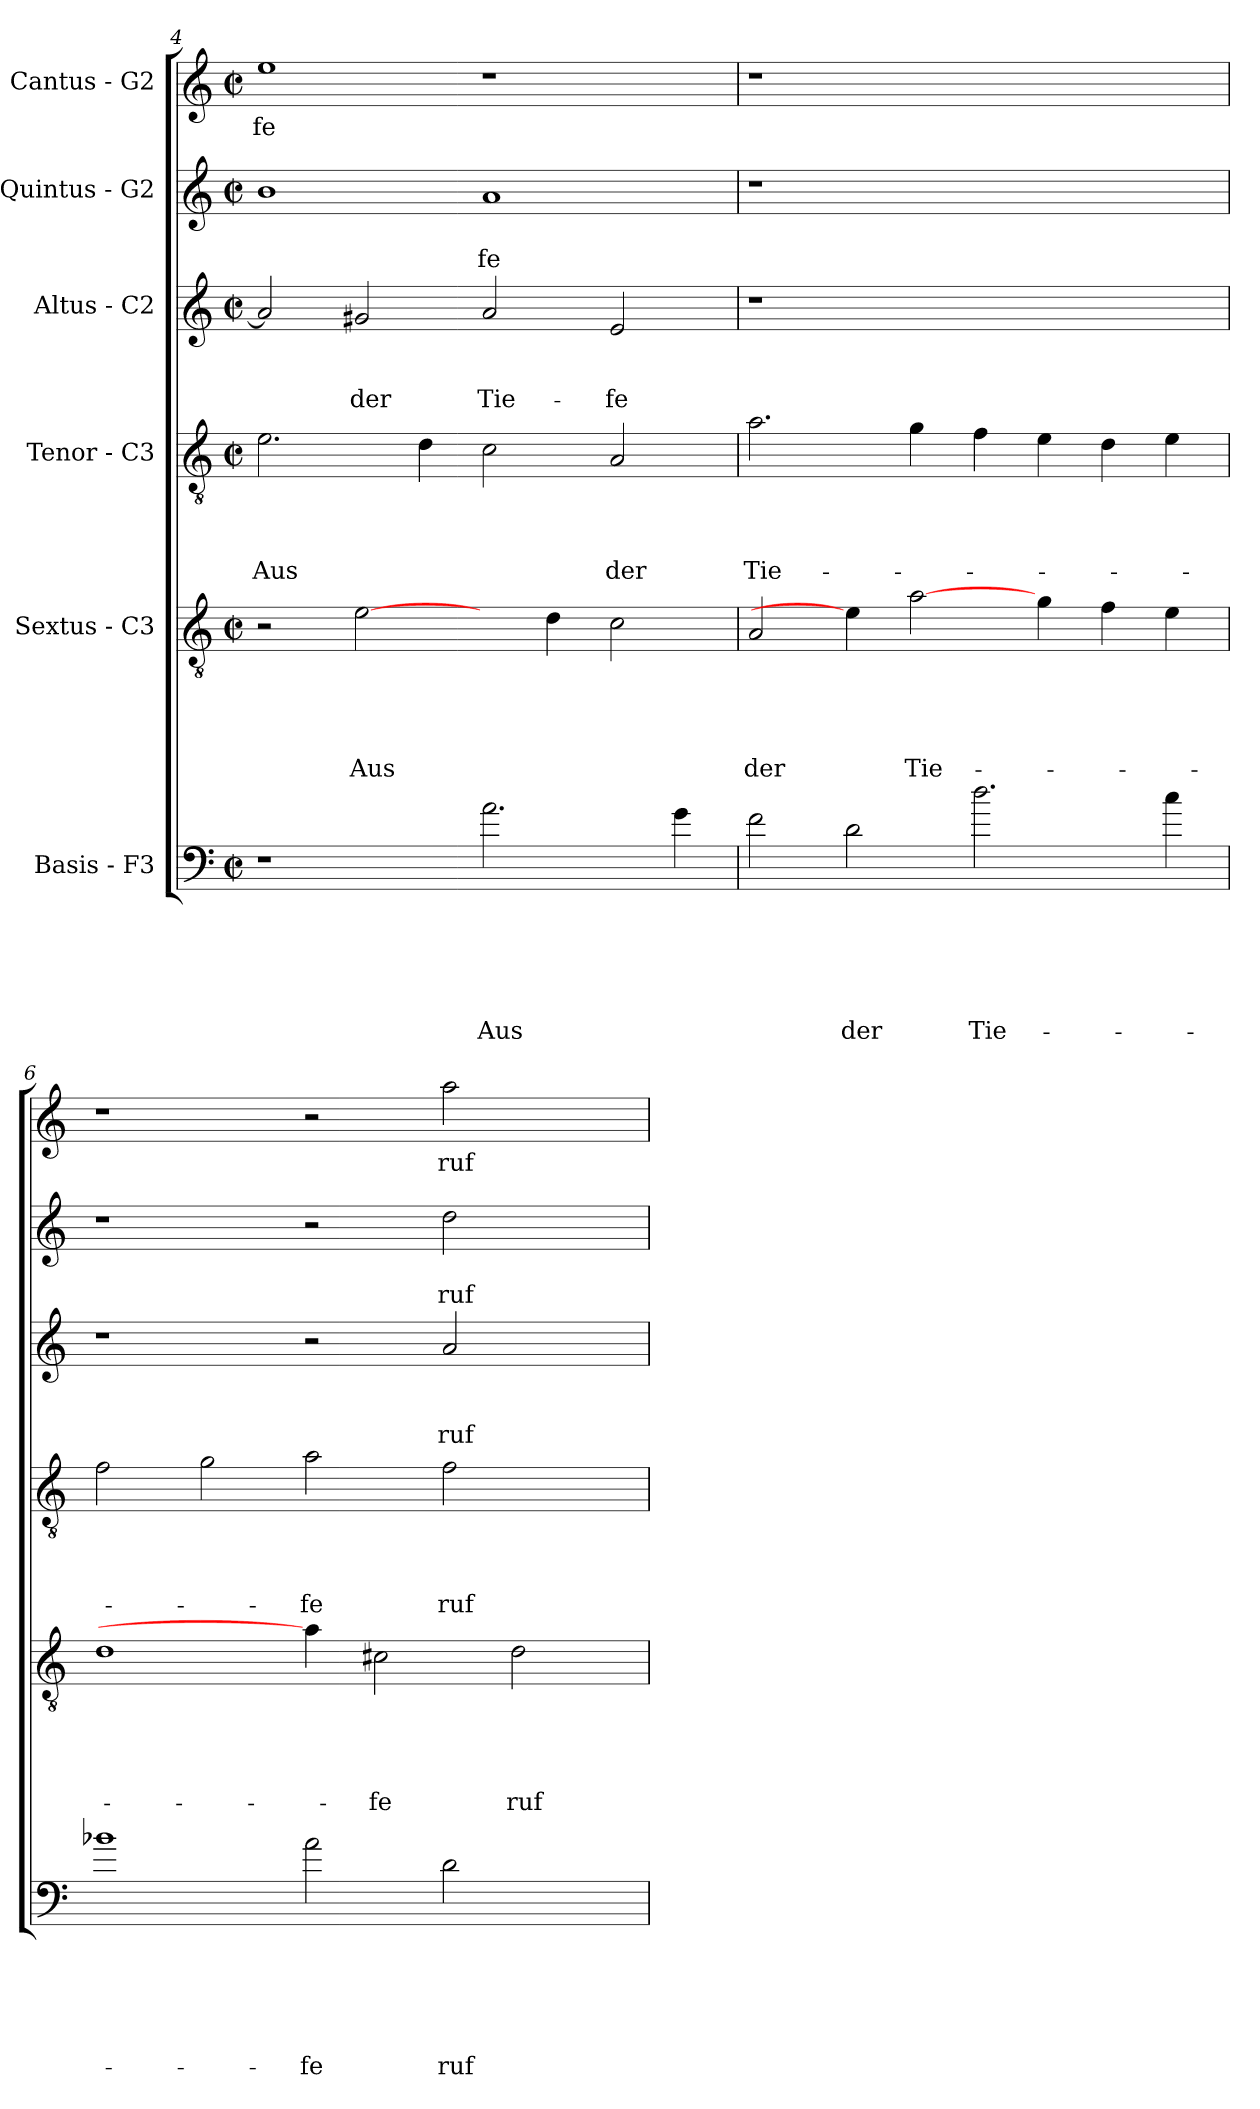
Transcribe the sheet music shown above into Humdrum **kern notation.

**kern	**text	**text	**text	**text	**text	**text	**kern	**text	**text	**text	**text	**text	**kern	**text	**text	**text	**text	**kern	**text	**text	**text	**kern	**text	**text	**kern	**text
*part6	*part6	*part6	*part6	*part6	*part6	*part6	*part5	*part5	*part5	*part5	*part5	*part5	*part4	*part4	*part4	*part4	*part4	*part3	*part3	*part3	*part3	*part2	*part2	*part2	*part1	*part1
*staff6	*staff6	*staff6	*staff6	*staff6	*staff6	*staff6	*staff5	*staff5	*staff5	*staff5	*staff5	*staff5	*staff4	*staff4	*staff4	*staff4	*staff4	*staff3	*staff3	*staff3	*staff3	*staff2	*staff2	*staff2	*staff1	*staff1
*I"Basis - F3	*	*	*	*	*	*	*I"Sextus - C3	*	*	*	*	*	*I"Tenor - C3	*	*	*	*	*I"Altus - C2	*	*	*	*I"Quintus - G2	*	*	*I"Cantus - G2	*
*clefF4	*	*	*	*	*	*	*clefGv2	*	*	*	*	*	*clefGv2	*	*	*	*	*clefG2	*	*	*	*clefG2	*	*	*clefG2	*
*ITrd8c14	*	*	*	*	*	*	*	*	*	*	*	*	*	*	*	*	*	*	*	*	*	*	*	*	*	*
*k[]	*	*	*	*	*	*	*k[]	*	*	*	*	*	*k[]	*	*	*	*	*k[]	*	*	*	*k[]	*	*	*k[]	*
*C:	*	*	*	*	*	*	*C:	*	*	*	*	*	*C:	*	*	*	*	*C:	*	*	*	*C:	*	*	*C:	*
*M2/2	*	*	*	*	*	*	*M2/2	*	*	*	*	*	*M2/2	*	*	*	*	*M2/2	*	*	*	*M2/2	*	*	*M2/2	*
*met(c|)	*	*	*	*	*	*	*met(c|)	*	*	*	*	*	*met(c|)	*	*	*	*	*met(c|)	*	*	*	*met(c|)	*	*	*met(c|)	*
=4	=4	=4	=4	=4	=4	=4	=4	=4	=4	=4	=4	=4	=4	=4	=4	=4	=4	=4	=4	=4	=4	=4	=4	=4	=4	=4
!	!	!	!	!	!	!	!	!	!	!	!	!	!	!	!	!	!LO:LY:b	!	!	!	!	!	!	!	!	!LO:LY:b
1r	.	.	.	.	.	.	2r	.	.	.	.	.	2.e\	.	.	.	Aus	2a/]	.	.	.	1b	.	.	1ee	-fe
!	!	!	!	!	!	!	!	!	!	!	!	!LO:LY:b	!	!	!	!	!	!	!	!	!LO:LY:b	!	!	!	!	!
.	.	.	.	.	.	.	[2e\	.	.	.	.	Aus	.	.	.	.	.	2g#X/	.	.	der	.	.	.	.	.
.	.	.	.	.	.	.	.	.	.	.	.	.	4d\	.	.	.	.	.	.	.	.	.	.	.	.	.
!	!	!	!	!	!	!LO:LY:b	!	!	!	!	!	!	!	!	!	!	!	!	!	!	!LO:LY:b	!	!	!LO:LY:b	!	!
2.A\	.	.	.	.	.	Aus	4ryy	.	.	.	.	.	2c\	.	.	.	.	2a/	.	.	Tie-	1a	.	-fe	1r	.
.	.	.	.	.	.	.	4d\	.	.	.	.	.	.	.	.	.	.	.	.	.	.	.	.	.	.	.
!	!	!	!	!	!	!	!	!	!	!	!	!	!	!	!	!	!LO:LY:b	!	!	!	!LO:LY:b	!	!	!	!	!
.	.	.	.	.	.	.	2c\	.	.	.	.	.	2A/	.	.	.	der	2e/	.	.	-fe	.	.	.	.	.
4G\	.	.	.	.	.	.	.	.	.	.	.	.	.	.	.	.	.	.	.	.	.	.	.	.	.	.
=5	=5	=5	=5	=5	=5	=5	=5	=5	=5	=5	=5	=5	=5	=5	=5	=5	=5	=5	=5	=5	=5	=5	=5	=5	=5	=5
!	!	!	!	!	!	!	!	!	!	!	!	!LO:LY:b	!	!	!	!	!LO:LY:b	!	!	!	!	!	!	!	!	!
2F\	.	.	.	.	.	.	2A/	.	.	.	.	der	2.a\	.	.	.	Tie-	1r	.	.	.	1r	.	.	1r	.
!	!	!	!	!	!	!LO:LY:b	!	!	!	!	!	!	!	!	!	!	!	!	!	!	!	!	!	!	!	!
2D\	.	.	.	.	.	der	4e\]	.	.	.	.	.	.	.	.	.	.	.	.	.	.	.	.	.	.	.
!	!	!	!	!	!	!	!	!	!	!	!	!LO:LY:b	!	!	!	!	!	!	!	!	!	!	!	!	!	!
.	.	.	.	.	.	.	[2a\	.	.	.	.	Tie-	4g\	.	.	.	.	.	.	.	.	.	.	.	.	.
!	!	!	!	!	!	!LO:LY:b	!	!	!	!	!	!	!	!	!	!	!	!	!	!	!	!	!	!	!	!
2.d\	.	.	.	.	.	Tie-	.	.	.	.	.	.	4f\	.	.	.	.	1ryy	.	.	.	1ryy	.	.	1ryy	.
.	.	.	.	.	.	.	4g\	.	.	.	.	.	4e\	.	.	.	.	.	.	.	.	.	.	.	.	.
.	.	.	.	.	.	.	4f\	.	.	.	.	.	4d\	.	.	.	.	.	.	.	.	.	.	.	.	.
4c\	.	.	.	.	.	.	4e\	.	.	.	.	.	4e\	.	.	.	.	.	.	.	.	.	.	.	.	.
=6	=6	=6	=6	=6	=6	=6	=6	=6	=6	=6	=6	=6	=6	=6	=6	=6	=6	=6	=6	=6	=6	=6	=6	=6	=6	=6
1B-X	.	.	.	.	.	.	1d	.	.	.	.	.	2f\	.	.	.	.	1r	.	.	.	1r	.	.	1r	.
.	.	.	.	.	.	.	.	.	.	.	.	.	2g\	.	.	.	.	.	.	.	.	.	.	.	.	.
!	!	!	!	!	!	!LO:LY:b	!	!	!	!	!	!	!	!	!	!	!LO:LY:b	!	!	!	!	!	!	!	!	!
2A\	.	.	.	.	.	-fe	4a\]	.	.	.	.	.	2a\	.	.	.	-fe	2r	.	.	.	2r	.	.	2r	.
!	!	!	!	!	!	!	!	!	!	!	!	!LO:LY:b	!	!	!	!	!	!	!	!	!	!	!	!	!	!
.	.	.	.	.	.	.	2c#X\	.	.	.	.	-fe	.	.	.	.	.	.	.	.	.	.	.	.	.	.
!	!	!	!	!	!	!LO:LY:b	!	!	!	!	!	!	!	!	!	!	!LO:LY:b	!	!	!	!LO:LY:b	!	!	!LO:LY:b	!	!LO:LY:b
2D\	.	.	.	.	.	ruf	.	.	.	.	.	.	2f\	.	.	.	ruf	2a/	.	.	ruf	2dd\	.	ruf	2aa\	ruf
!	!	!	!	!	!	!	!	!	!	!	!	!LO:LY:b	!	!	!	!	!	!	!	!	!	!	!	!	!	!
.	.	.	.	.	.	.	2d\	.	.	.	.	ruf	.	.	.	.	.	.	.	.	.	.	.	.	.	.
4ryy	.	.	.	.	.	.	.	.	.	.	.	.	4ryy	.	.	.	.	4ryy	.	.	.	4ryy	.	.	4ryy	.
=	=	=	=	=	=	=	=	=	=	=	=	=	=	=	=	=	=	=	=	=	=	=	=	=	=	=
*-	*-	*-	*-	*-	*-	*-	*-	*-	*-	*-	*-	*-	*-	*-	*-	*-	*-	*-	*-	*-	*-	*-	*-	*-	*-	*-
